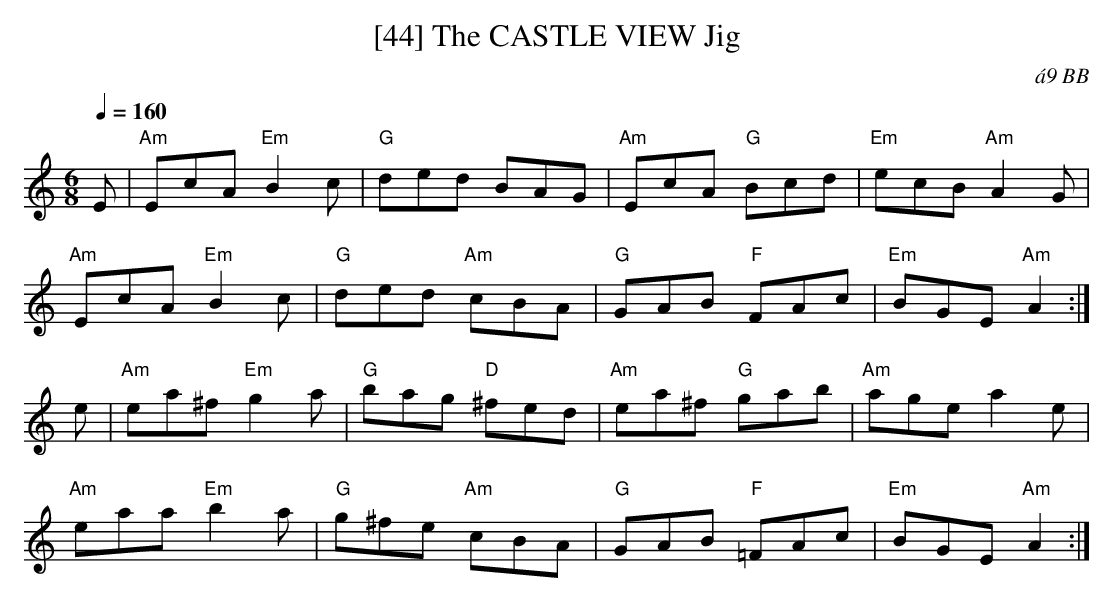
X:1
T:[44] The CASTLE VIEW Jig
C:\'a9 BB
Q:1/4=160
M:6/8
L:1/8
K:Am
E|"Am"EcA "Em"B2 c|"G"ded BAG|"Am"EcA "G"Bcd|"Em"ecB "Am"A2 G|
"Am"EcA "Em"B2 c|"G"ded "Am"cBA|"G"GAB "F"FAc|"Em"BGE "Am"A2 :|
e|"Am"ea^f "Em"g2 a|"G"bag "D"^fed|"Am"ea^f "G"gab|"Am"age a2 e|
"Am"eaa "Em"b2 a|"G"g^fe "Am"cBA|"G"GAB "F"=FAc|"Em"BGE "Am"A2 :|
